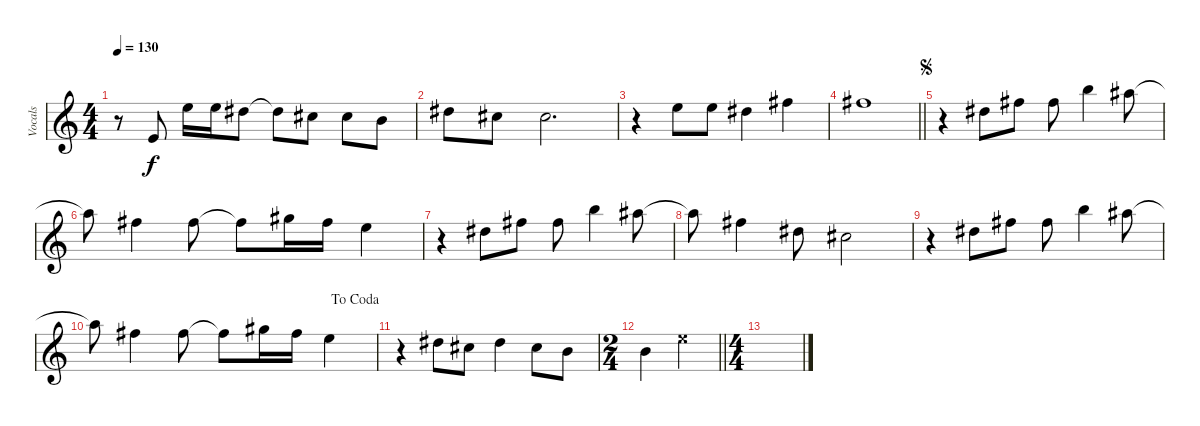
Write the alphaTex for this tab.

\track ("Vocals" "Vocals") {instrument choiraahs}
\staff {score}
\tuning (Eb5 Bb4 Gb4 Db4 Ab3 Eb3) {hide}
\ts (4 4)
\tempo 130
\clef g2
\ks c
r.8{dy f} 3.4.8 1.1.16 1.1.16 0.1.8 0.1{t}.8 3.2.8 3.2.8 1.2.8 |
0.1.8 3.2.8 3.2.2{d} |
r.4 1.1.8 1.1.8 0.1.4 3.1.4 |
\barLineRight lightlight
3.1.1 |
\jump segno
r.4 0.1.8 12.3.8 3.1.8 17.3.4 16.3.8 |
16.3{t}.8 8.2.4 8.2.8 8.2{t}.8 5.1.16 3.1.16 1.1.4 |
r.4 0.1.8 12.3.8 3.1.8 17.3.4 16.3.8 |
16.3{t}.8 8.2.4 0.1.8 3.2.2 |
r.4 0.1.8 12.3.8 3.1.8 17.3.4 16.3.8 |
\jump dacoda
16.3{t}.8 8.2.4 8.2.8 8.2{t}.8 5.1.16 3.1.16 1.1.4 |
r.4 0.1.8 3.2.8 0.1.4 3.2.8 1.2.8 |
\ts (2 4)
\barLineRight lightlight
1.2.4 1.1{x}.4 |
\ts (4 4)
